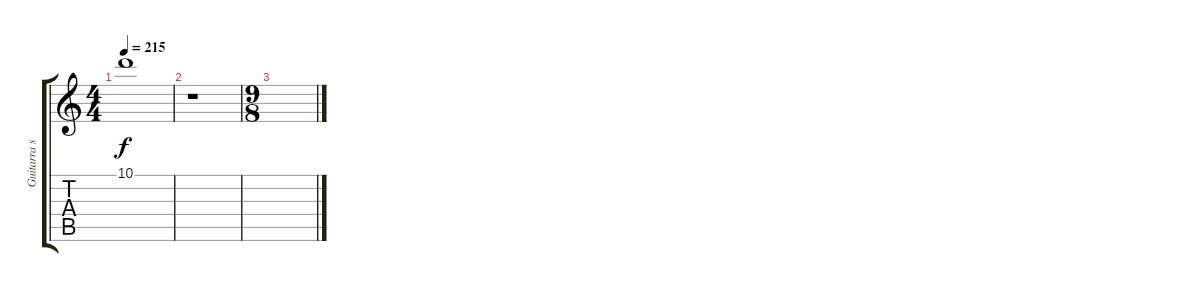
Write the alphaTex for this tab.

\track ("Guitarra solo" "Guitarra s") {instrument distortionguitar}
\staff {score tabs}
\tuning (E4 B3 G3 D3 A2 E2) {hide}
\ts (4 4)
\tempo 215
\clef g2
\ks c
10.1.1{dy f} |
r.1 |
\ts (9 8)
